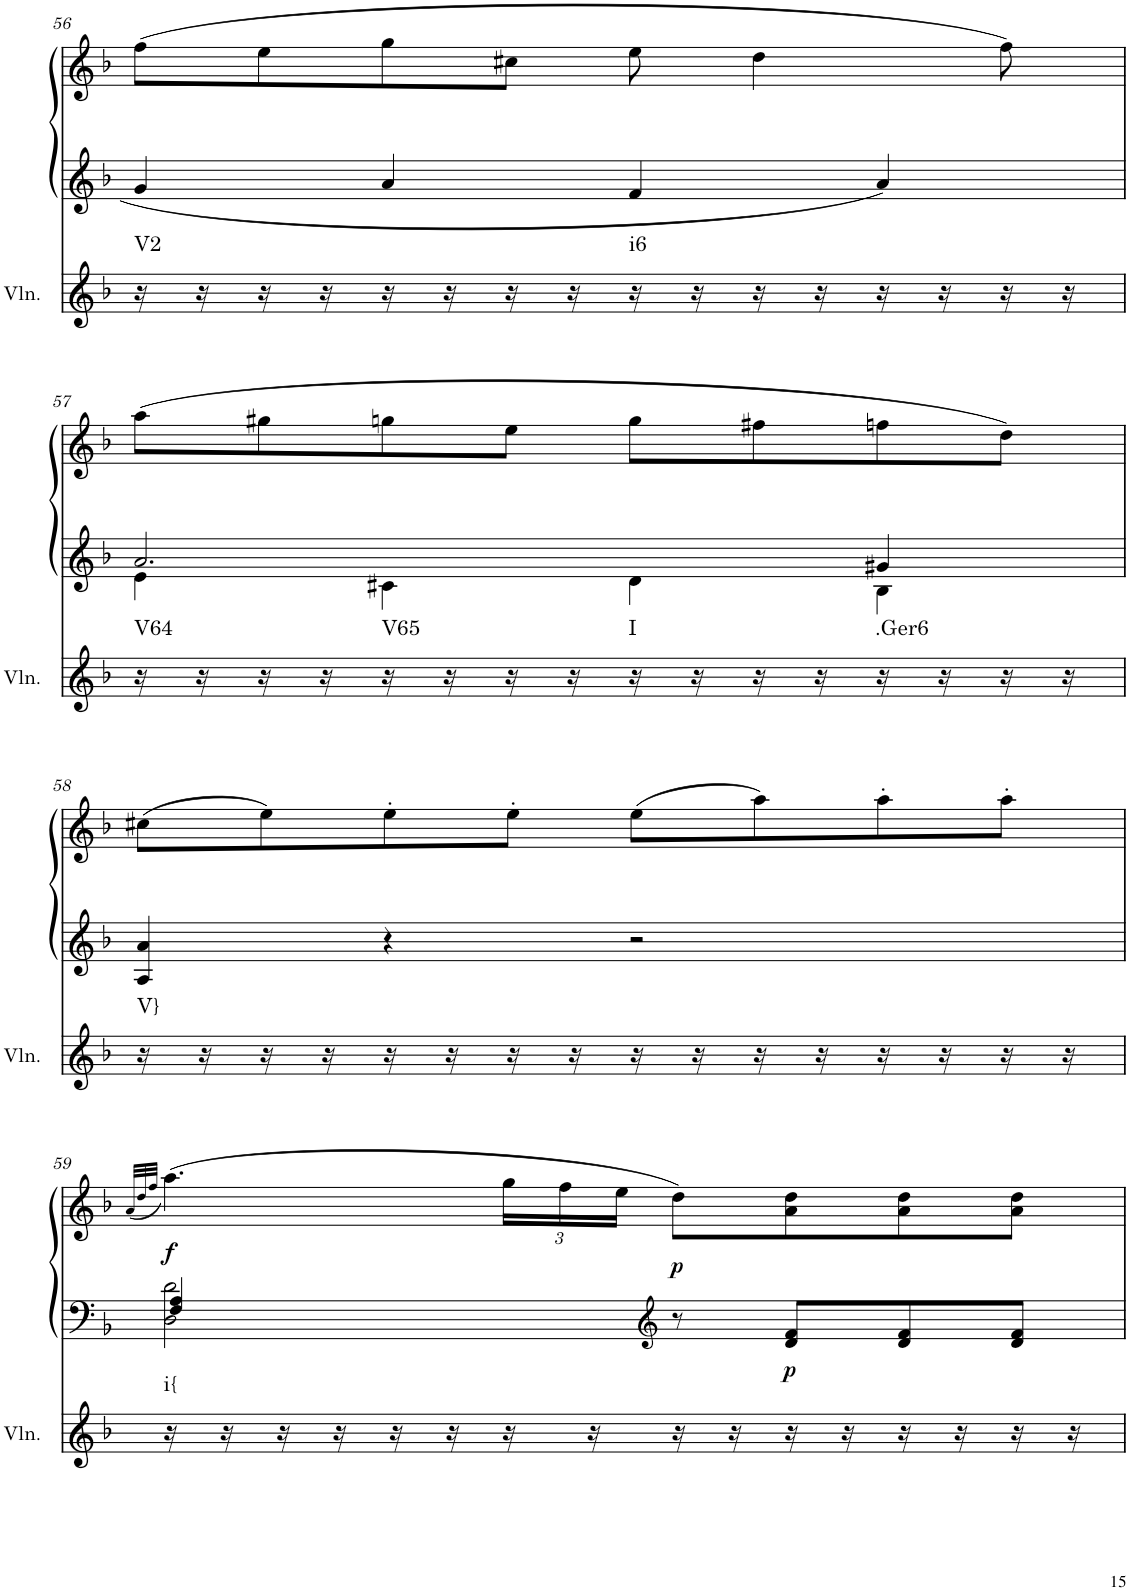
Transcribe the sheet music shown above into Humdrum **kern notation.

**kern	**harte	**kern	**kern	**dynam
*part2	*part2	*part1	*part1	*part1
*staff3	*	*staff2	*staff1	*staff1/2
*I"Violin	*	*I"unbenannt2	*	*
*I'Vln.	*	*	*	*
!!LO:PB:g=z
*clefG2	*	*clefG2	*clefG2	*
*k[b-]	*	*k[b-]	*k[b-]	*
*M2/2	*	*M2/2	*M2/2	*
=56	=56	=56	=56	=56
!	!LO:H:kt=V2	!	!	!
16r	N	4g/	(8ff\L	.
16r	.	.	.	.
16r	.	.	8ee\	.
16r	.	.	.	.
16r	.	4a/	8gg\	.
16r	.	.	.	.
16r	.	.	8cc#X\J	.
16r	.	.	.	.
!	!LO:H:kt=i6	!	!	!
16r	N	4f/	8ee\	.
16r	.	.	.	.
16r	.	.	4dd\	.
16r	.	.	.	.
16r	.	4a/	.	.
16r	.	.	.	.
16r	.	.	8ff\)	.
16r	.	.	.	.
!!LO:LB:g=z
=57	=57	=57	=57	=57
*	*	*^	*	*
!	!LO:H:kt=V64	!	!	!	!
16r	N	2.a/	4e\	(8aa\L	.
16r	.	.	.	.	.
16r	.	.	.	8gg#X\	.
16r	.	.	.	.	.
!	!LO:H:kt=V65	!	!	!	!
16r	N	.	4c#X\	8ggn\	.
16r	.	.	.	.	.
16r	.	.	.	8ee\J	.
16r	.	.	.	.	.
!	!LO:H:kt=I	!	!	!	!
16r	N	.	4d\	8gg\L	.
16r	.	.	.	.	.
16r	.	.	.	8ff#X\	.
16r	.	.	.	.	.
!	!LO:H:kt=.Ger6	!	!	!	!
16r	N	4g#X/	4B-\	8ffn\	.
16r	.	.	.	.	.
16r	.	.	.	8dd\J)	.
16r	.	.	.	.	.
*	*	*v	*v	*	*
!!LO:LB:g=z
=58	=58	=58	=58	=58
!	!LO:H:kt=V}	!	!	!
16r	N	4A/ 4a/	(8cc#X\L	.
16r	.	.	.	.
16r	.	.	8ee\)	.
16r	.	.	.	.
16r	.	4r	8ee'\	.
16r	.	.	.	.
16r	.	.	8ee'\J	.
16r	.	.	.	.
16r	.	2r	(8ee\L	.
16r	.	.	.	.
16r	.	.	8aa\)	.
16r	.	.	.	.
16r	.	.	8aa'\	.
16r	.	.	.	.
16r	.	.	8aa'\J	.
16r	.	.	.	.
!!LO:LB:g=z
=59	=59	=59	=59	=59
.	.	.	(32qa/LLL	.
.	.	.	32qdd/	.
.	.	.	32qff/JJJ	.
*	*	*^	*	*
!	!LO:H:kt=i{	!	!	!	!LO:DY:b
16r	N	4F/ 4A/	2D\ 2d\	(4.aa\)	f
16r	.	.	.	.	.
16r	.	.	.	.	.
16r	.	.	.	.	.
16r	.	4ryy	.	.	.
16r	.	.	.	.	.
*	*	*	*	*Xbrackettup	*
16r	.	.	.	24gg\LL	.
.	.	.	.	24ff\	.
16r	.	.	.	.	.
.	.	.	.	24ee\JJ	.
*	*	*clefG2	*	*	*
!	!	!	!	!	!LO:DY:b
16r	.	8r	2ryy	8dd\L)	p
16r	.	.	.	.	.
!	!	!	!	!	!LO:DY:b=2
16r	.	8d/ 8f/L	.	8a\ 8dd\	p
16r	.	.	.	.	.
16r	.	8d/ 8f/	.	8a\ 8dd\	.
16r	.	.	.	.	.
16r	.	8d/ 8f/J	.	8a\ 8dd\J	.
16r	.	.	.	.	.
*	*	*v	*v	*	*
=	=	=	=	=
*-	*-	*-	*-	*-
